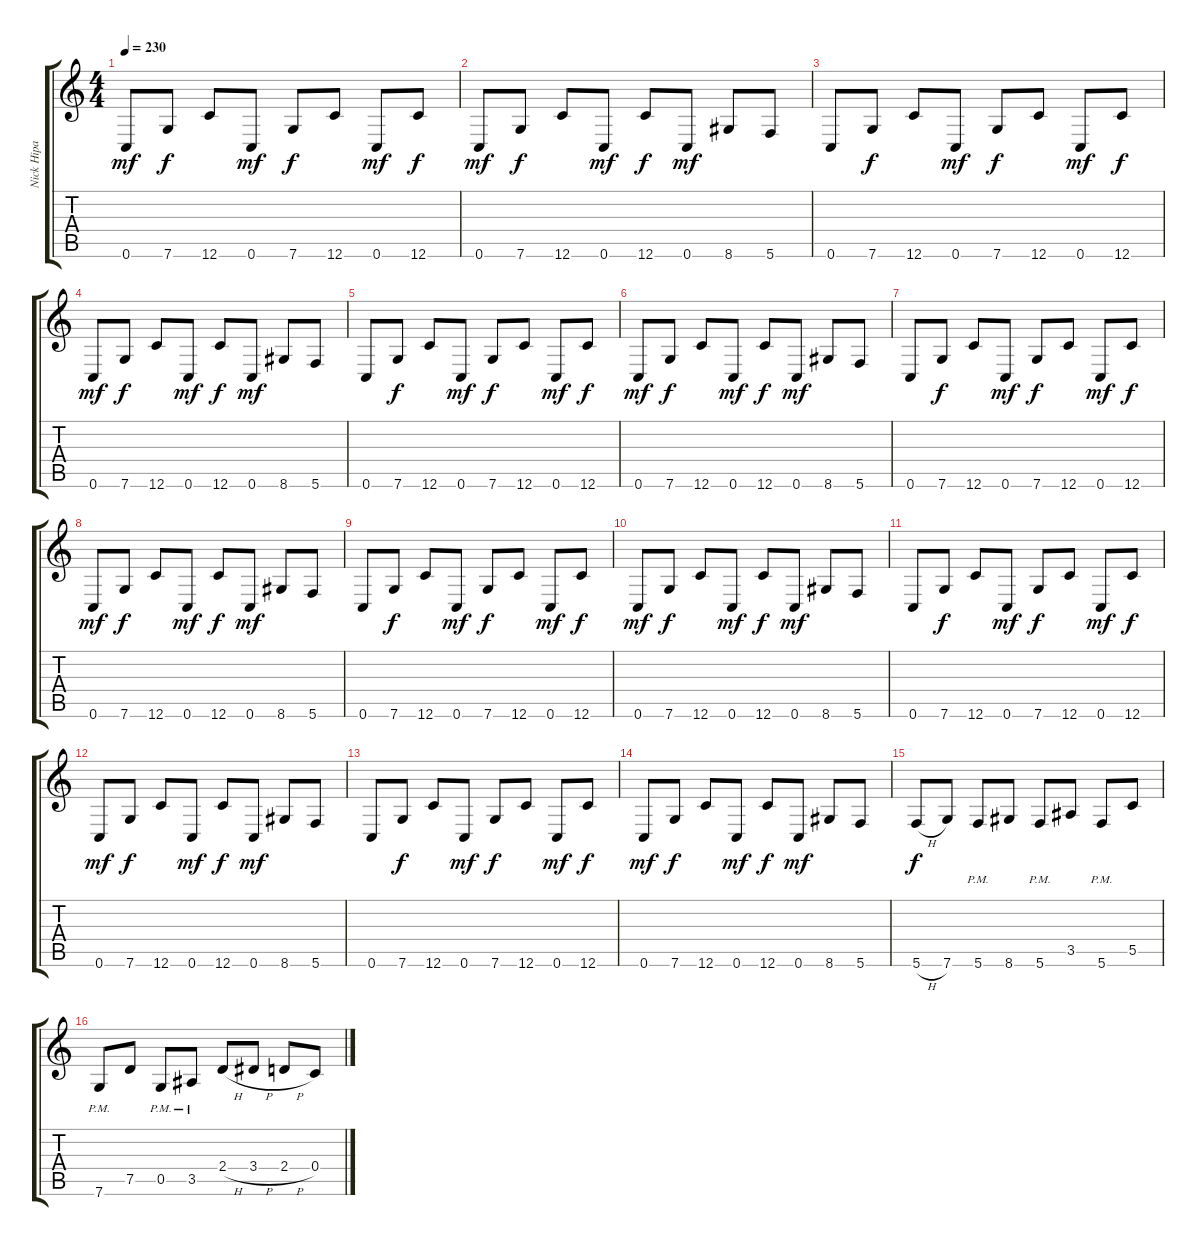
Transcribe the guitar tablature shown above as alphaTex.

\track ("Nick Hipa" "Nick Hipa") {instrument overdrivenguitar}
\staff {score tabs}
\tuning (D4 A3 F3 C3 G2 C2) {hide}
\ts (4 4)
\tempo 230
\clef g2
\ks c
0.6.8{dy mf} 7.6.8{dy f} 12.6.8 0.6.8{dy mf} 7.6.8{dy f} 12.6.8 0.6.8{dy mf} 12.6.8{dy f} |
0.6.8{dy mf} 7.6.8{dy f} 12.6.8 0.6.8{dy mf} 12.6.8{dy f} 0.6.8{dy mf} 8.6.8 5.6.8 |
0.6.8 7.6.8{dy f} 12.6.8 0.6.8{dy mf} 7.6.8{dy f} 12.6.8 0.6.8{dy mf} 12.6.8{dy f} |
0.6.8{dy mf} 7.6.8{dy f} 12.6.8 0.6.8{dy mf} 12.6.8{dy f} 0.6.8{dy mf} 8.6.8 5.6.8 |
0.6.8 7.6.8{dy f} 12.6.8 0.6.8{dy mf} 7.6.8{dy f} 12.6.8 0.6.8{dy mf} 12.6.8{dy f} |
0.6.8{dy mf} 7.6.8{dy f} 12.6.8 0.6.8{dy mf} 12.6.8{dy f} 0.6.8{dy mf} 8.6.8 5.6.8 |
0.6.8 7.6.8{dy f} 12.6.8 0.6.8{dy mf} 7.6.8{dy f} 12.6.8 0.6.8{dy mf} 12.6.8{dy f} |
0.6.8{dy mf} 7.6.8{dy f} 12.6.8 0.6.8{dy mf} 12.6.8{dy f} 0.6.8{dy mf} 8.6.8 5.6.8 |
0.6.8 7.6.8{dy f} 12.6.8 0.6.8{dy mf} 7.6.8{dy f} 12.6.8 0.6.8{dy mf} 12.6.8{dy f} |
0.6.8{dy mf} 7.6.8{dy f} 12.6.8 0.6.8{dy mf} 12.6.8{dy f} 0.6.8{dy mf} 8.6.8 5.6.8 |
0.6.8 7.6.8{dy f} 12.6.8 0.6.8{dy mf} 7.6.8{dy f} 12.6.8 0.6.8{dy mf} 12.6.8{dy f} |
0.6.8{dy mf} 7.6.8{dy f} 12.6.8 0.6.8{dy mf} 12.6.8{dy f} 0.6.8{dy mf} 8.6.8 5.6.8 |
0.6.8 7.6.8{dy f} 12.6.8 0.6.8{dy mf} 7.6.8{dy f} 12.6.8 0.6.8{dy mf} 12.6.8{dy f} |
0.6.8{dy mf} 7.6.8{dy f} 12.6.8 0.6.8{dy mf} 12.6.8{dy f} 0.6.8{dy mf} 8.6.8 5.6.8 |
5.6{h}.8{dy f} 7.6.8 5.6{pm}.8 8.6.8 5.6{pm}.8 3.5.8 5.6{pm}.8 5.5.8 |
7.6{pm}.8 7.5.8 0.5{pm}.8 3.5{pm}.8 2.4{h}.8 3.4{h}.8 2.4{h}.8 0.4{h}.8
